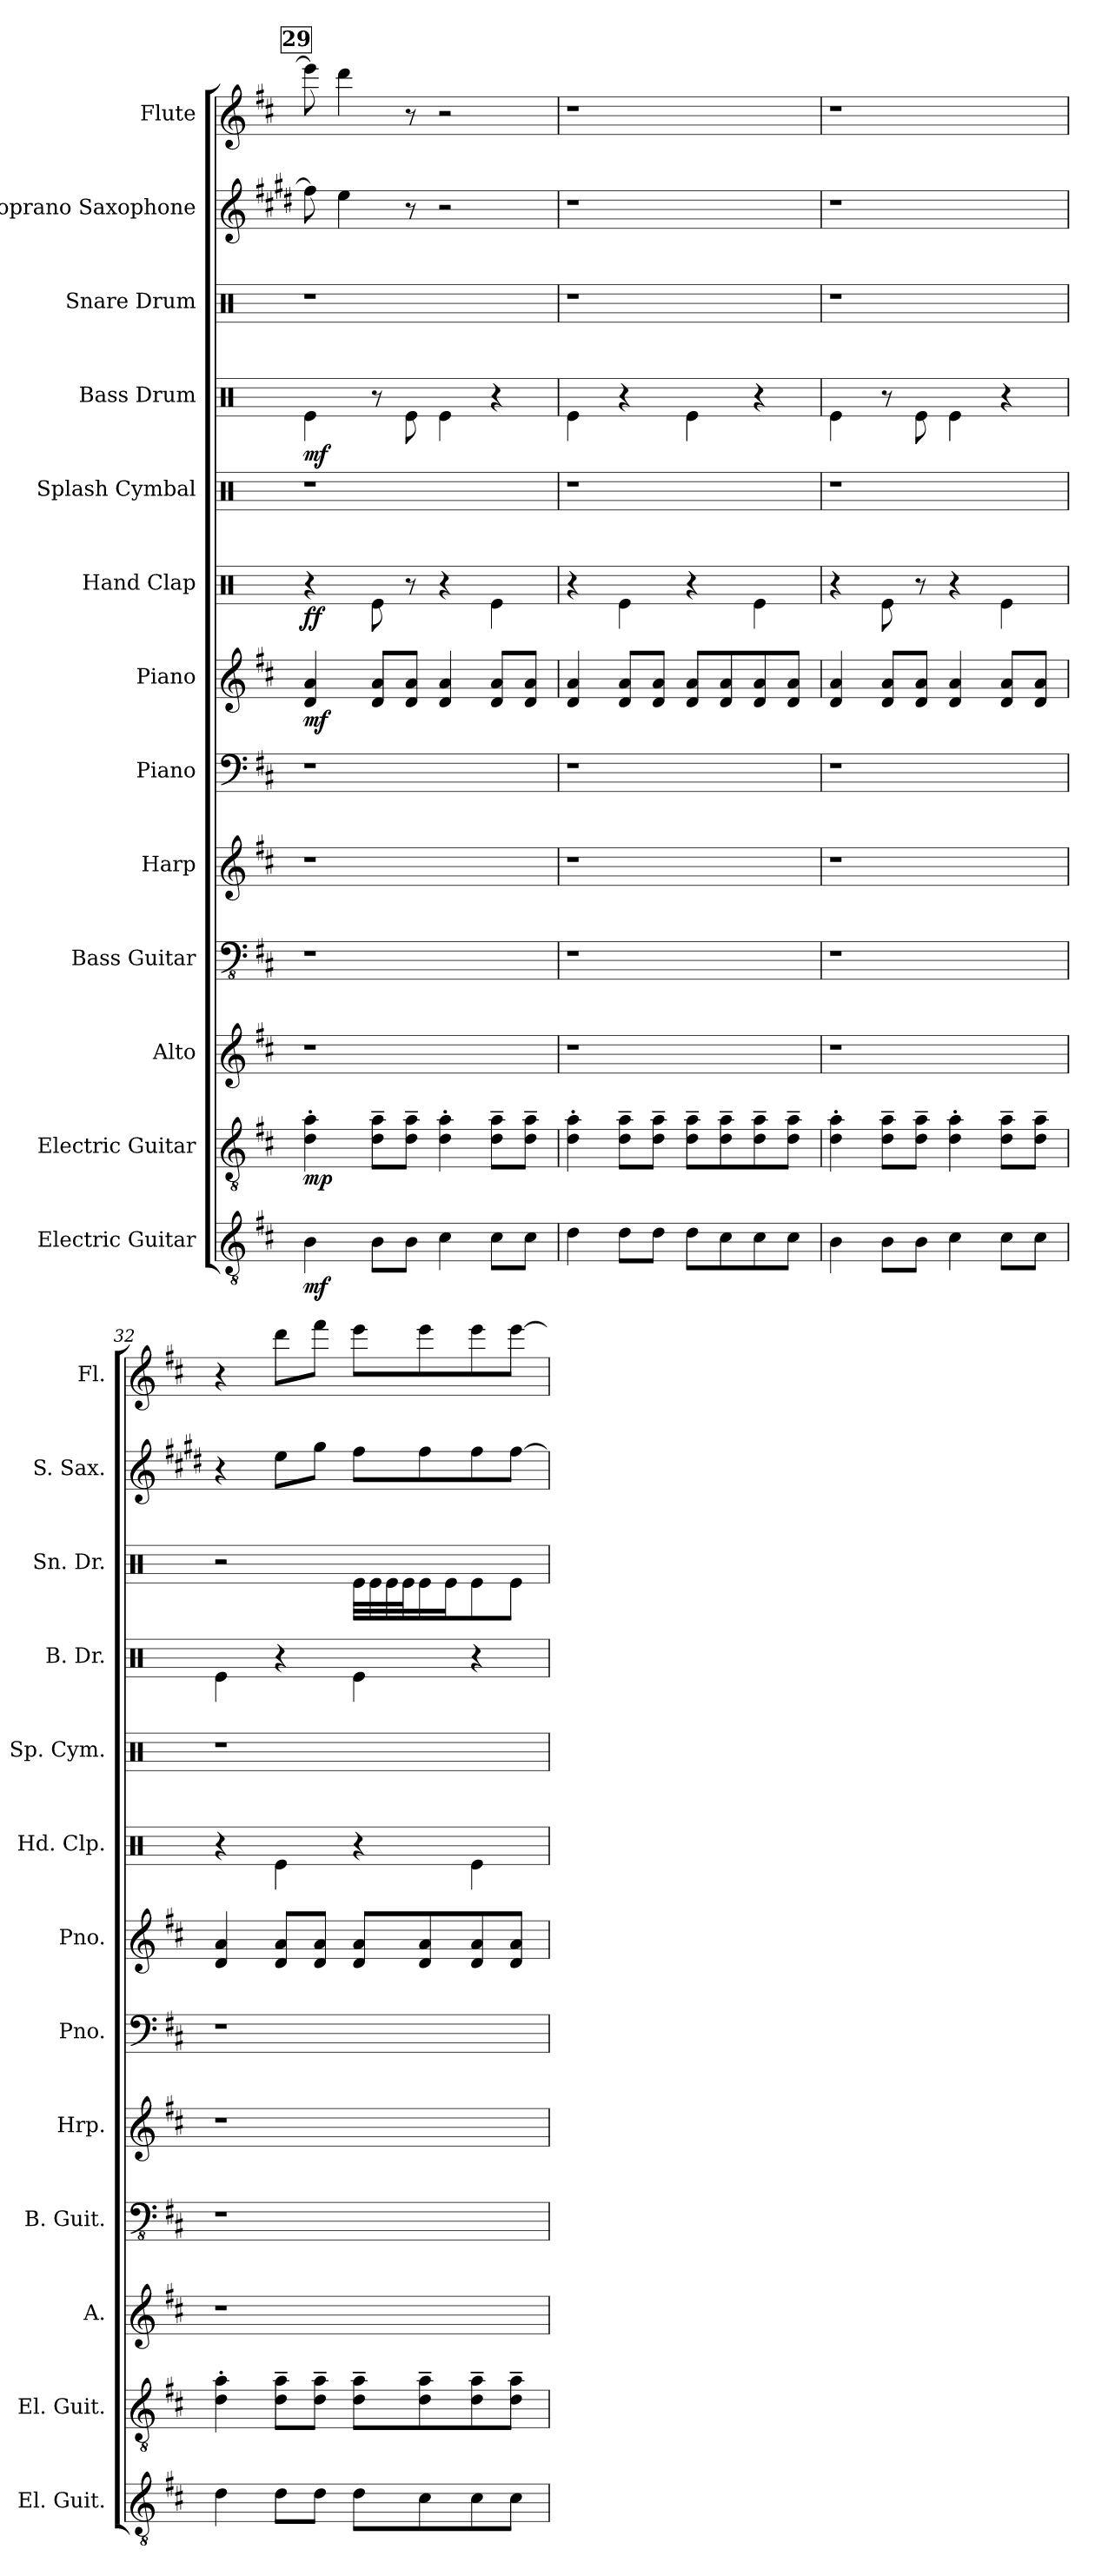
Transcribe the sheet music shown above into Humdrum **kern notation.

**kern	**dynam	**kern	**dynam	**kern	**kern	**kern	**kern	**kern	**dynam	**kern	**dynam	**kern	**kern	**dynam	**kern	**kern	**kern
*part13	*part13	*part12	*part12	*part11	*part10	*part9	*part8	*part7	*part7	*part6	*part6	*part5	*part4	*part4	*part3	*part2	*part1
*staff13	*staff13	*staff12	*staff12	*staff11	*staff10	*staff9	*staff8	*staff7	*staff7	*staff6	*staff6	*staff5	*staff4	*staff4	*staff3	*staff2	*staff1
*I"Electric Guitar	*	*I"Electric Guitar	*	*I"Alto	*I"Bass Guitar	*I"Harp	*I"Piano	*I"Piano	*	*I"Hand Clap	*	*I"Splash Cymbal	*I"Bass Drum	*	*I"Snare Drum	*I"Soprano Saxophone	*I"Flute
*I'El. Guit.	*	*I'El. Guit.	*	*I'A.	*I'B. Guit.	*I'Hrp.	*I'Pno.	*I'Pno.	*	*I'Hd. Clp.	*	*I'Sp. Cym.	*I'B. Dr.	*	*I'Sn. Dr.	*I'S. Sax.	*I'Fl.
*clefGv2	*	*clefGv2	*	*clefG2	*clefFv4	*clefG2	*clefF4	*clefG2	*	*clefX	*	*clefX	*clefX	*	*clefX	*clefG2	*clefG2
*	*	*	*	*	*	*	*	*	*	*	*	*	*	*	*	*ITrd1c2	*
*k[f#c#]	*	*k[f#c#]	*	*k[f#c#]	*k[f#c#]	*k[f#c#]	*k[f#c#]	*k[f#c#]	*	*k[]	*	*k[]	*k[]	*	*k[]	*k[f#c#]	*k[f#c#]
!!LO:REH:place=s1:a:B:fs=14:t=29
=29	=29	=29	=29	=29	=29	=29	=29	=29	=29	=29	=29	=29	=29	=29	=29	=29	=29
!	!LO:DY:b	!	!LO:DY:b	!	!	!	!	!	!LO:DY:b	!	!LO:DY:b	!	!	!LO:DY:b	!	!	!
4B\	mf	4d\' 4a\'	mp	1r	1r	1r	1r	4d/ 4a/	mf	4r	ff	1r	4Re\	mf	1r	8ee\]	8eee\]
.	.	.	.	.	.	.	.	.	.	.	.	.	.	.	.	4dd\	4ddd\
8B\L	.	8d\~ 8a\~L	.	.	.	.	.	8d/ 8a/L	.	8Re\	.	.	8r	.	.	.	.
8B\J	.	8d\~ 8a\~J	.	.	.	.	.	8d/ 8a/J	.	8r	.	.	8Re\	.	.	8r	8r
4c#\	.	4d\' 4a\'	.	.	.	.	.	4d/ 4a/	.	4r	.	.	4Re\	.	.	2r	2r
8c#\L	.	8d\~ 8a\~L	.	.	.	.	.	8d/ 8a/L	.	4Re\	.	.	4r	.	.	.	.
8c#\J	.	8d\~ 8a\~J	.	.	.	.	.	8d/ 8a/J	.	.	.	.	.	.	.	.	.
!!LO:PB:g=z
=30	=30	=30	=30	=30	=30	=30	=30	=30	=30	=30	=30	=30	=30	=30	=30	=30	=30
4d\	.	4d\' 4a\'	.	1r	1r	1r	1r	4d/ 4a/	.	4r	.	1r	4Re\	.	1r	1r	1r
8d\L	.	8d\~ 8a\~L	.	.	.	.	.	8d/ 8a/L	.	4Re\	.	.	4r	.	.	.	.
8d\J	.	8d\~ 8a\~J	.	.	.	.	.	8d/ 8a/J	.	.	.	.	.	.	.	.	.
8d\L	.	8d\~ 8a\~L	.	.	.	.	.	8d/ 8a/L	.	4r	.	.	4Re\	.	.	.	.
8c#\	.	8d\~ 8a\~	.	.	.	.	.	8d/ 8a/	.	.	.	.	.	.	.	.	.
8c#\	.	8d\~ 8a\~	.	.	.	.	.	8d/ 8a/	.	4Re\	.	.	4r	.	.	.	.
8c#\J	.	8d\~ 8a\~J	.	.	.	.	.	8d/ 8a/J	.	.	.	.	.	.	.	.	.
=31	=31	=31	=31	=31	=31	=31	=31	=31	=31	=31	=31	=31	=31	=31	=31	=31	=31
4B\	.	4d\' 4a\'	.	1r	1r	1r	1r	4d/ 4a/	.	4r	.	1r	4Re\	.	1r	1r	1r
8B\L	.	8d\~ 8a\~L	.	.	.	.	.	8d/ 8a/L	.	8Re\	.	.	8r	.	.	.	.
8B\J	.	8d\~ 8a\~J	.	.	.	.	.	8d/ 8a/J	.	8r	.	.	8Re\	.	.	.	.
4c#\	.	4d\' 4a\'	.	.	.	.	.	4d/ 4a/	.	4r	.	.	4Re\	.	.	.	.
8c#\L	.	8d\~ 8a\~L	.	.	.	.	.	8d/ 8a/L	.	4Re\	.	.	4r	.	.	.	.
8c#\J	.	8d\~ 8a\~J	.	.	.	.	.	8d/ 8a/J	.	.	.	.	.	.	.	.	.
=32	=32	=32	=32	=32	=32	=32	=32	=32	=32	=32	=32	=32	=32	=32	=32	=32	=32
4d\	.	4d\' 4a\'	.	1r	1r	1r	1r	4d/ 4a/	.	4r	.	1r	4Re\	.	2r	4r	4r
8d\L	.	8d\~ 8a\~L	.	.	.	.	.	8d/ 8a/L	.	4Re\	.	.	4r	.	.	8dd\L	8ddd\L
8d\J	.	8d\~ 8a\~J	.	.	.	.	.	8d/ 8a/J	.	.	.	.	.	.	.	8ff#\J	8fff#\J
8d\L	.	8d\~ 8a\~L	.	.	.	.	.	8d/ 8a/L	.	4r	.	.	4Re\	.	32Re\LLL	8ee\L	8eee\L
.	.	.	.	.	.	.	.	.	.	.	.	.	.	.	32Re\	.	.
.	.	.	.	.	.	.	.	.	.	.	.	.	.	.	32Re\	.	.
.	.	.	.	.	.	.	.	.	.	.	.	.	.	.	32Re\J	.	.
8c#\	.	8d\~ 8a\~	.	.	.	.	.	8d/ 8a/	.	.	.	.	.	.	16Re\	8ee\	8eee\
.	.	.	.	.	.	.	.	.	.	.	.	.	.	.	16Re\J	.	.
8c#\	.	8d\~ 8a\~	.	.	.	.	.	8d/ 8a/	.	4Re\	.	.	4r	.	8Re\	8ee\	8eee\
8c#\J	.	8d\~ 8a\~J	.	.	.	.	.	8d/ 8a/J	.	.	.	.	.	.	8Re\J	[8ee\J	[8eee\J
=	=	=	=	=	=	=	=	=	=	=	=	=	=	=	=	=	=
*-	*-	*-	*-	*-	*-	*-	*-	*-	*-	*-	*-	*-	*-	*-	*-	*-	*-
